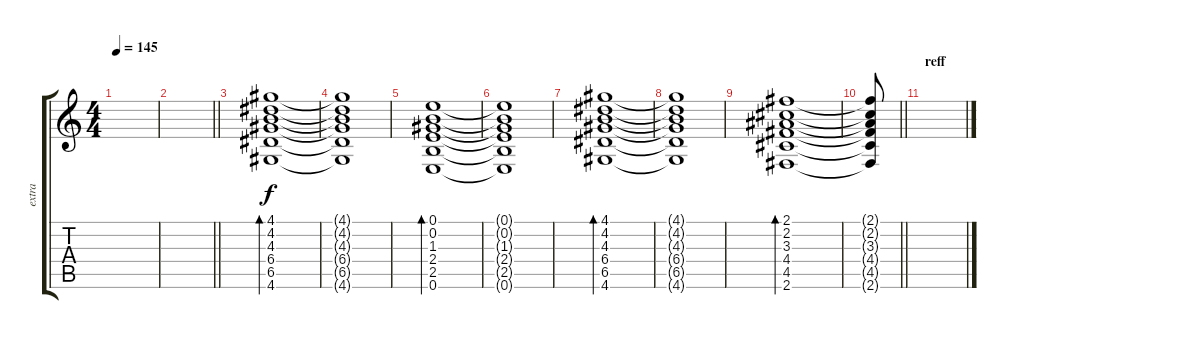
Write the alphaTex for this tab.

\track ("extra" "extra") {instrument electricguitarclean}
\staff {score tabs}
\tuning (E4 B3 G3 D3 A2 E2) {hide}
\ts (4 4)
\tempo 145
\clef g2
\ks c
|
\barLineRight lightlight
|
(4.1 4.2 4.3 6.4 6.5 4.6).1{bd 120} |
(4.1{t} 4.2{t} 4.3{t} 6.4{t} 6.5{t} 4.6{t}).1 |
(0.1 0.2 1.3 2.4 2.5 0.6).1{bd 240} |
(0.1{t} 0.2{t} 1.3{t} 2.4{t} 2.5{t} 0.6{t}).1 |
(4.1 4.2 4.3 6.4 6.5 4.6).1{bd 240} |
(4.1{t} 4.2{t} 4.3{t} 6.4{t} 6.5{t} 4.6{t}).1 |
(2.1 2.2 3.3 4.4 4.5 2.6).1{bd 240} |
\barLineRight lightlight
(2.1{t} 2.2{t} 3.3{t} 4.4{t} 4.5{t} 2.6{t}).8 |
\section ("" "reff")
